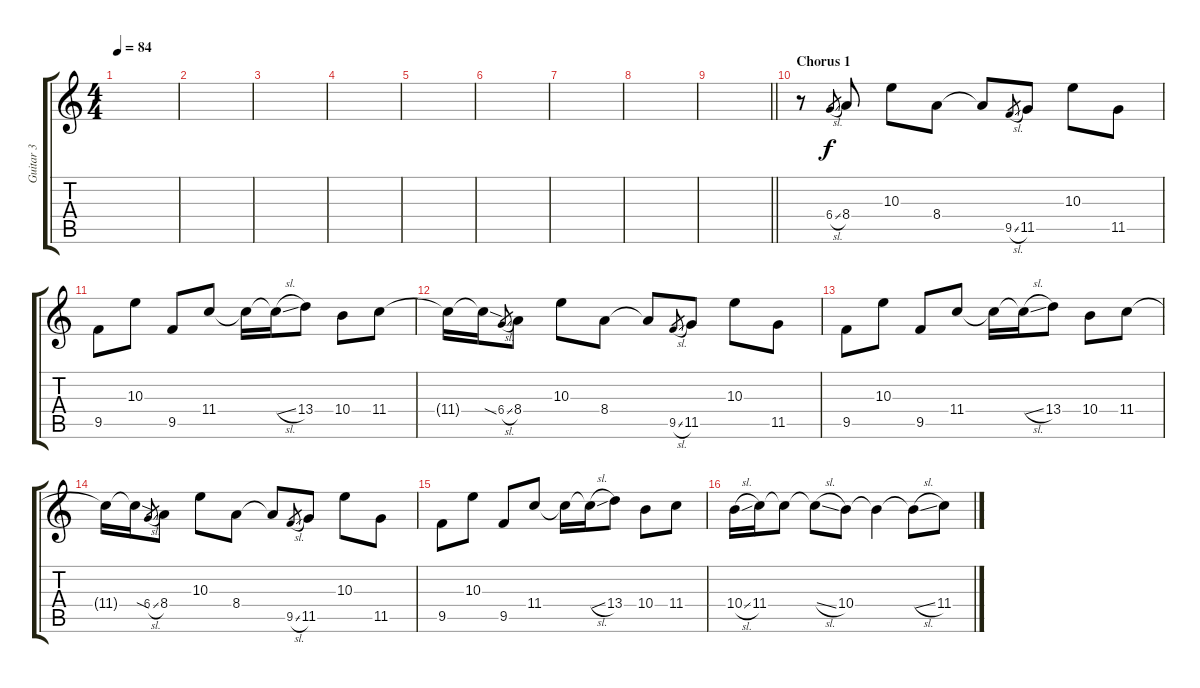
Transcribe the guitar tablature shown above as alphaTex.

\track ("Guitar 3" "Guitar 3") {instrument overdrivenguitar}
\staff {score tabs}
\tuning (Eb4 Bb3 Gb3 Db3 Ab2 Eb2) {hide}
\ts (4 4)
\tempo 84
\clef g2
\ks c
|
|
|
|
|
|
|
|
\barLineRight lightlight
|
\section ("" "Chorus 1")
r.8 6.4{sl}.8{gr} 8.4.8 10.3.8 8.4.8 8.4{t}.8 9.5{sl}.8{gr} 11.5.8 10.3.8 11.5.8 |
9.5.8 10.3.8 9.5.8 11.4.8 11.4{t}.16 11.4{sl t}.16 13.4.8 10.4.8 11.4.8 |
11.4{t}.16 11.4{sod t}.16 6.4{sl}.8{gr} 8.4.8 10.3.8 8.4.8 8.4{t}.8 9.5{sl}.8{gr} 11.5.8 10.3.8 11.5.8 |
9.5.8 10.3.8 9.5.8 11.4.8 11.4{t}.16 11.4{sl t}.16 13.4.8 10.4.8 11.4.8 |
11.4{t}.16 11.4{sod t}.16 6.4{sl}.8{gr} 8.4.8 10.3.8 8.4.8 8.4{t}.8 9.5{sl}.8{gr} 11.5.8 10.3.8 11.5.8 |
9.5.8 10.3.8 9.5.8 11.4.8 11.4{t}.16 11.4{sl t}.16 13.4.8 10.4.8 11.4.8 |
10.4{sl}.16 11.4.16 11.4{t}.8 11.4{sl t}.8 10.4.8 10.4{t}.4 10.4{sl t}.8 11.4.8
